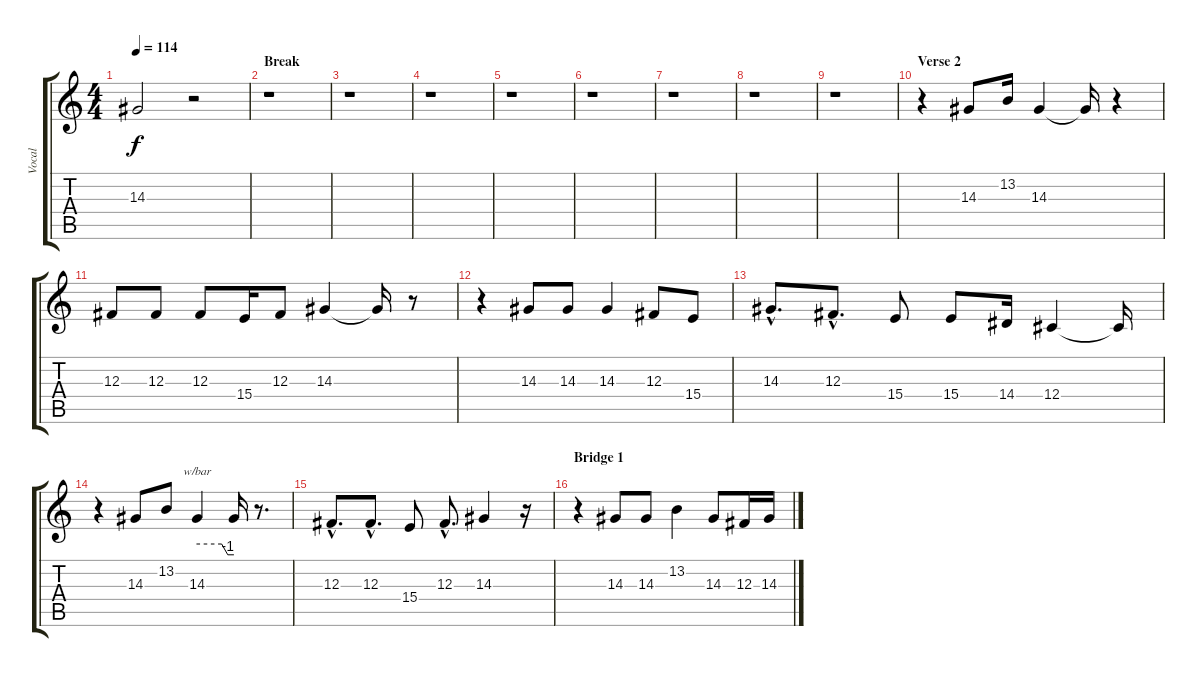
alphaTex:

\track ("Vocal" "Vocal") {instrument viola}
\staff {score tabs}
\tuning (Eb4 Bb3 Gb3 Db3 Ab2 Eb2) {hide}
\ts (4 4)
\tempo 114
\clef g2
\ks c
14.3.2{dy f} r.2 |
\section ("" "Break")
r.1 |
r.1 |
r.1 |
r.1 |
r.1 |
r.1 |
r.1 |
r.1 |
\section ("" "Verse 2")
r.4 14.3.8 13.2.16 14.3.4 14.3{t}.16 r.4 |
12.3.8 12.3.8 12.3.8 15.4.16 12.3.8 14.3.4 14.3{t}.16 r.8 |
r.4 14.3.8 14.3.8 14.3.4 12.3.8 15.4.8 |
14.3{hac}.8{d} 12.3{hac}.8{d} 15.4.8 15.4.8 14.4.16 12.4.4 12.4{t}.16 |
r.4 14.3.8 13.2.8 14.3.4{tbe (custom default 0 0 40 0 50 -4 60 -4)} 14.3{t}.16 r.8{d} |
12.3{hac}.8{d} 12.3{hac}.8{d} 15.4.8 12.3{hac}.8{d} 14.3.4 r.16 |
\section ("" "Bridge 1")
r.4 14.3.8 14.3.8 13.2.4 14.3.8 12.3.16 14.3.16
